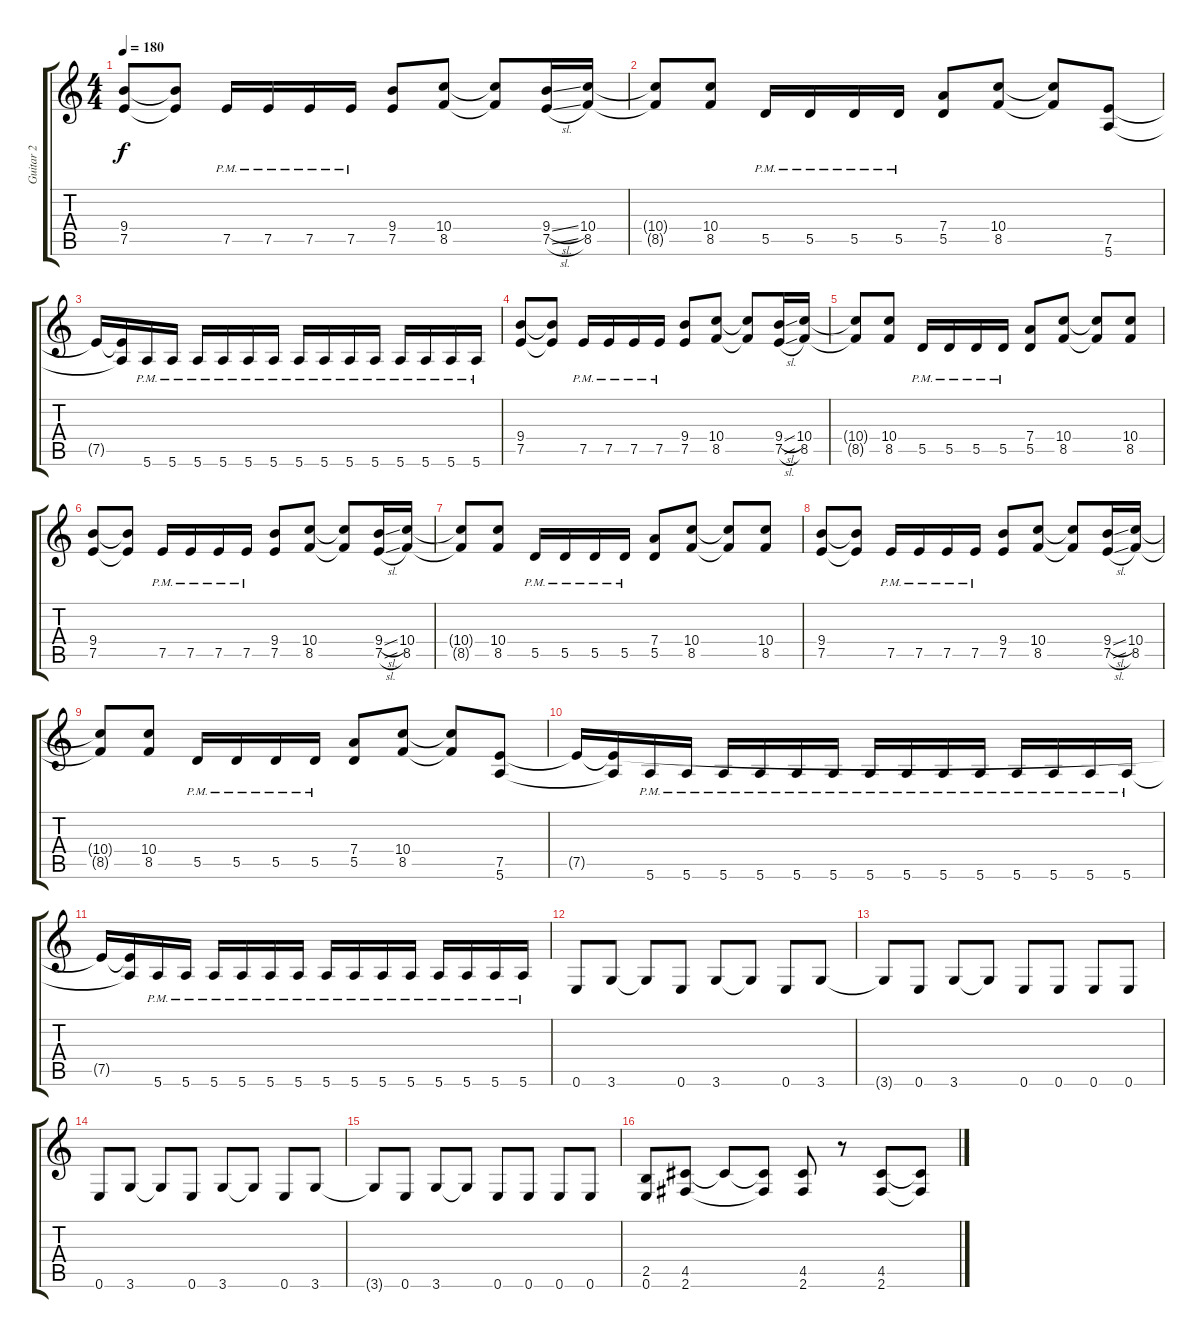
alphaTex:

\track ("Guitar 2" "Guitar 2") {instrument distortionguitar}
\staff {score tabs}
\tuning (E4 B3 G3 D3 A2 E2) {hide}
\ts (4 4)
\tempo 180
\clef g2
\ks c
(9.4 7.5).8{dy f} (9.4{t} 7.5{t}).8 7.5{pm}.16 7.5{pm}.16 7.5{pm}.16 7.5{pm}.16 (9.4 7.5).8 (10.4 8.5).8 (10.4{t} 8.5{t}).8 (9.4{sl} 7.5{sl}).16 (10.4 8.5).16 |
(10.4{t} 8.5{t}).8 (10.4 8.5).8 5.5{pm}.16 5.5{pm}.16 5.5{pm}.16 5.5{pm}.16 (7.4 5.5).8 (10.4 8.5).8 (10.4{t} 8.5{t}).8 (7.5 5.6).8 |
7.5{t}.16 (7.5{t} 5.6{t}).16 5.6{pm}.16 5.6{pm}.16 5.6{pm}.16 5.6{pm}.16 5.6{pm}.16 5.6{pm}.16 5.6{pm}.16 5.6{pm}.16 5.6{pm}.16 5.6{pm}.16 5.6{pm}.16 5.6{pm}.16 5.6{pm}.16 5.6{pm}.16 |
(9.4 7.5).8 (9.4{t} 7.5{t}).8 7.5{pm}.16 7.5{pm}.16 7.5{pm}.16 7.5{pm}.16 (9.4 7.5).8 (10.4 8.5).8 (10.4{t} 8.5{t}).8 (9.4{sl} 7.5{sl}).16 (10.4 8.5).16 |
(10.4{t} 8.5{t}).8 (10.4 8.5).8 5.5{pm}.16 5.5{pm}.16 5.5{pm}.16 5.5{pm}.16 (7.4 5.5).8 (10.4 8.5).8 (10.4{t} 8.5{t}).8 (10.4 8.5).8 |
(9.4 7.5).8 (9.4{t} 7.5{t}).8 7.5{pm}.16 7.5{pm}.16 7.5{pm}.16 7.5{pm}.16 (9.4 7.5).8 (10.4 8.5).8 (10.4{t} 8.5{t}).8 (9.4{sl} 7.5{sl}).16 (10.4 8.5).16 |
(10.4{t} 8.5{t}).8 (10.4 8.5).8 5.5{pm}.16 5.5{pm}.16 5.5{pm}.16 5.5{pm}.16 (7.4 5.5).8 (10.4 8.5).8 (10.4{t} 8.5{t}).8 (10.4 8.5).8 |
(9.4 7.5).8 (9.4{t} 7.5{t}).8 7.5{pm}.16 7.5{pm}.16 7.5{pm}.16 7.5{pm}.16 (9.4 7.5).8 (10.4 8.5).8 (10.4{t} 8.5{t}).8 (9.4{sl} 7.5{sl}).16 (10.4 8.5).16 |
(10.4{t} 8.5{t}).8 (10.4 8.5).8 5.5{pm}.16 5.5{pm}.16 5.5{pm}.16 5.5{pm}.16 (7.4 5.5).8 (10.4 8.5).8 (10.4{t} 8.5{t}).8 (7.5 5.6).8 |
7.5{t}.16 (7.5{t} 5.6{t}).16 5.6{pm}.16 5.6{pm}.16 5.6{pm}.16 5.6{pm}.16 5.6{pm}.16 5.6{pm}.16 5.6{pm}.16 5.6{pm}.16 5.6{pm}.16 5.6{pm}.16 5.6{pm}.16 5.6{pm}.16 5.6{pm}.16 5.6{pm}.16 |
7.5{t}.16 (7.5{t} 5.6{t}).16 5.6{pm}.16 5.6{pm}.16 5.6{pm}.16 5.6{pm}.16 5.6{pm}.16 5.6{pm}.16 5.6{pm}.16 5.6{pm}.16 5.6{pm}.16 5.6{pm}.16 5.6{pm}.16 5.6{pm}.16 5.6{pm}.16 5.6{pm}.16 |
0.6.8 3.6.8 3.6{t}.8 0.6.8 3.6.8 3.6{t}.8 0.6.8 3.6.8 |
3.6{t}.8 0.6.8 3.6.8 3.6{t}.8 0.6.8 0.6.8 0.6.8 0.6.8 |
0.6.8 3.6.8 3.6{t}.8 0.6.8 3.6.8 3.6{t}.8 0.6.8 3.6.8 |
3.6{t}.8 0.6.8 3.6.8 3.6{t}.8 0.6.8 0.6.8 0.6.8 0.6.8 |
(2.5 0.6).8 (4.5 2.6).8 4.5{t}.8 (4.5{t} 2.6{t}).8 (4.5 2.6).8 r.8 (4.5 2.6).8 (4.5{t} 2.6{t}).8
